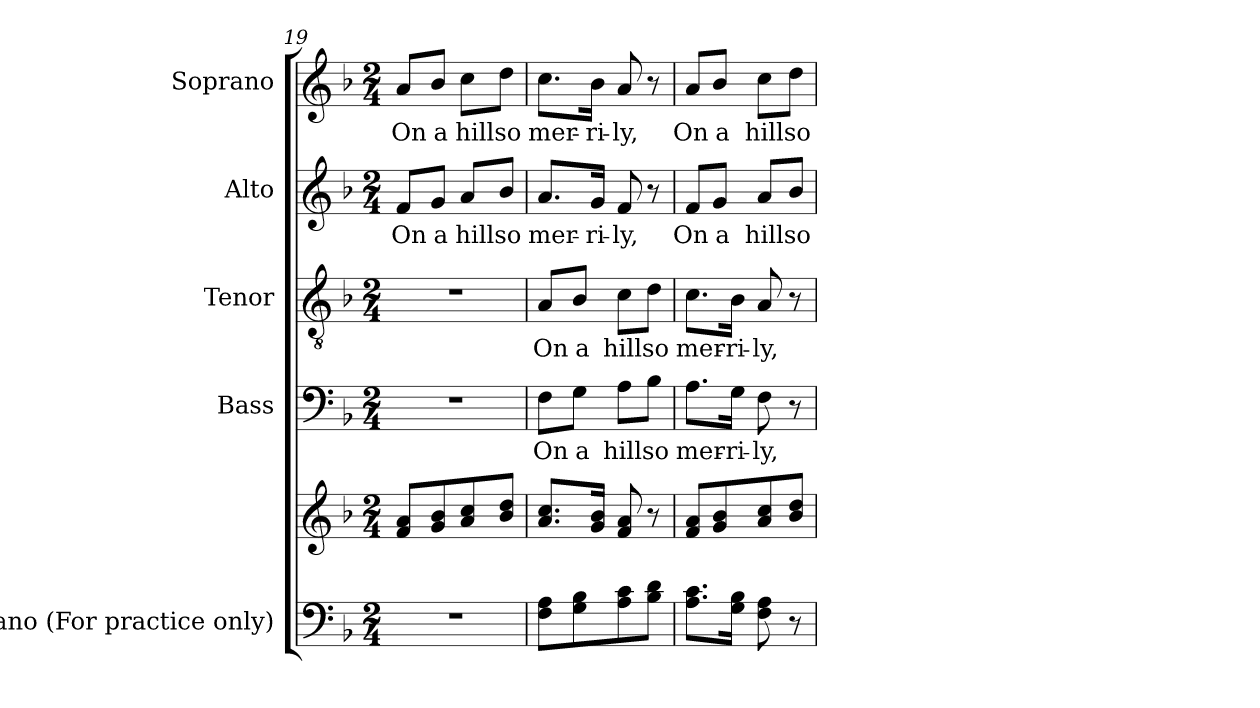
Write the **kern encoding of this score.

**kern	**kern	**kern	**text	**kern	**text	**kern	**text	**kern	**text
*part5	*part5	*part4	*part4	*part3	*part3	*part2	*part2	*part1	*part1
*staff6	*staff5	*staff4	*staff4	*staff3	*staff3	*staff2	*staff2	*staff1	*staff1
*I"Piano (For practice only)	*	*I"Bass	*	*I"Tenor	*	*I"Alto	*	*I"Soprano	*
*I'Pno.	*	*I'B.	*	*I'T.	*	*I'A.	*	*I'S.	*
*clefF4	*clefG2	*clefF4	*	*clefGv2	*	*clefG2	*	*clefG2	*
*	*	*	*	*ITrd7c12	*	*	*	*	*
*k[b-]	*k[b-]	*k[b-]	*	*k[b-]	*	*k[b-]	*	*k[b-]	*
*F:	*F:	*F:	*	*F:	*	*F:	*	*F:	*
*M2/4	*M2/4	*M2/4	*	*M2/4	*	*M2/4	*	*M2/4	*
=19	=19	=19	=19	=19	=19	=19	=19	=19	=19
!LO:N:vis=1	!	!LO:N:vis=1	!	!LO:N:vis=1	!	!	!	!	!
!	!	!	!	!	!	!	!LO:LY:b:color=#000000	!	!
!	!	!	!	!	!	!	!	!	!LO:LY:b:color=#000000
2r	8fi/ 8aiL	2r	.	2r	.	8fi/L	On	8ai/L	On
!	!	!	!	!	!	!	!LO:LY:b:color=#000000	!	!
!	!	!	!	!	!	!	!	!	!LO:LY:b:color=#000000
.	8gi/ 8b-i	.	.	.	.	8gi/J	a	8b-i/J	a
!	!	!	!	!	!	!	!LO:LY:b:color=#000000	!	!
!	!	!	!	!	!	!	!	!	!LO:LY:b:color=#000000
.	8ai/ 8cci	.	.	.	.	8ai/L	hill	8cci\L	hill
!	!	!	!	!	!	!	!LO:LY:b:color=#000000	!	!
!	!	!	!	!	!	!	!	!	!LO:LY:b:color=#000000
.	8b-i/ 8ddiJ	.	.	.	.	8b-i/J	so	8ddi\J	so
=20	=20	=20	=20	=20	=20	=20	=20	=20	=20
!	!	!	!LO:LY:b:color=#000000	!	!	!	!	!	!
!	!	!	!	!	!LO:LY:b:color=#000000	!	!	!	!
!	!	!	!	!	!	!	!LO:LY:b:color=#000000	!	!
!	!	!	!	!	!	!	!	!	!LO:LY:b:color=#000000
8Fi\ 8AiL	8.ai/ 8.cciL	8Fi\L	On	8AAi/L	On	8.ai/L	mer-	8.cci\L	mer-
!	!	!	!LO:LY:b:color=#000000	!	!	!	!	!	!
!	!	!	!	!	!LO:LY:b:color=#000000	!	!	!	!
8Gi\ 8B-i	.	8Gi\J	a	8BB-i/J	a	.	.	.	.
!	!	!	!	!	!	!	!LO:LY:b:color=#000000	!	!
!	!	!	!	!	!	!	!	!	!LO:LY:b:color=#000000
.	16gi/ 16b-iJk	.	.	.	.	16gi/Jk	-ri-	16b-i\Jk	-ri-
!	!	!	!LO:LY:b:color=#000000	!	!	!	!	!	!
!	!	!	!	!	!LO:LY:b:color=#000000	!	!	!	!
!	!	!	!	!	!	!	!LO:LY:b:color=#000000	!	!
!	!	!	!	!	!	!	!	!	!LO:LY:b:color=#000000
8Ai\ 8ci	8fi/ 8ai	8Ai\L	hill	8Ci\L	hill	8fi/	-ly,	8ai/	-ly,
!	!	!	!LO:LY:b:color=#000000	!	!	!	!	!	!
!	!	!	!	!	!LO:LY:b:color=#000000	!	!	!	!
8B-i\ 8diJ	8r	8B-i\J	so	8Di\J	so	8r	.	8r	.
=21	=21	=21	=21	=21	=21	=21	=21	=21	=21
!	!	!	!LO:LY:b:color=#000000	!	!	!	!	!	!
!	!	!	!	!	!LO:LY:b:color=#000000	!	!	!	!
!	!	!	!	!	!	!	!LO:LY:b:color=#000000	!	!
!	!	!	!	!	!	!	!	!	!LO:LY:b:color=#000000
8.Ai\ 8.ciL	8fi/ 8aiL	8.Ai\L	mer-	8.Ci\L	mer-	8fi/L	On	8ai/L	On
!	!	!	!	!	!	!	!LO:LY:b:color=#000000	!	!
!	!	!	!	!	!	!	!	!	!LO:LY:b:color=#000000
.	8gi/ 8b-i	.	.	.	.	8gi/J	a	8b-i/J	a
!	!	!	!LO:LY:b:color=#000000	!	!	!	!	!	!
!	!	!	!	!	!LO:LY:b:color=#000000	!	!	!	!
16Gi\ 16B-iJk	.	16Gi\Jk	-ri-	16BB-i\Jk	-ri-	.	.	.	.
!	!	!	!LO:LY:b:color=#000000	!	!	!	!	!	!
!	!	!	!	!	!LO:LY:b:color=#000000	!	!	!	!
!	!	!	!	!	!	!	!LO:LY:b:color=#000000	!	!
!	!	!	!	!	!	!	!	!	!LO:LY:b:color=#000000
8Fi\ 8Ai	8ai/ 8cci	8Fi\	-ly,	8AAi/	-ly,	8ai/L	hill	8cci\L	hill
!	!	!	!	!	!	!	!LO:LY:b:color=#000000	!	!
!	!	!	!	!	!	!	!	!	!LO:LY:b:color=#000000
8r	8b-i/ 8ddiJ	8r	.	8r	.	8b-i/J	so	8ddi\J	so
=	=	=	=	=	=	=	=	=	=
*-	*-	*-	*-	*-	*-	*-	*-	*-	*-
